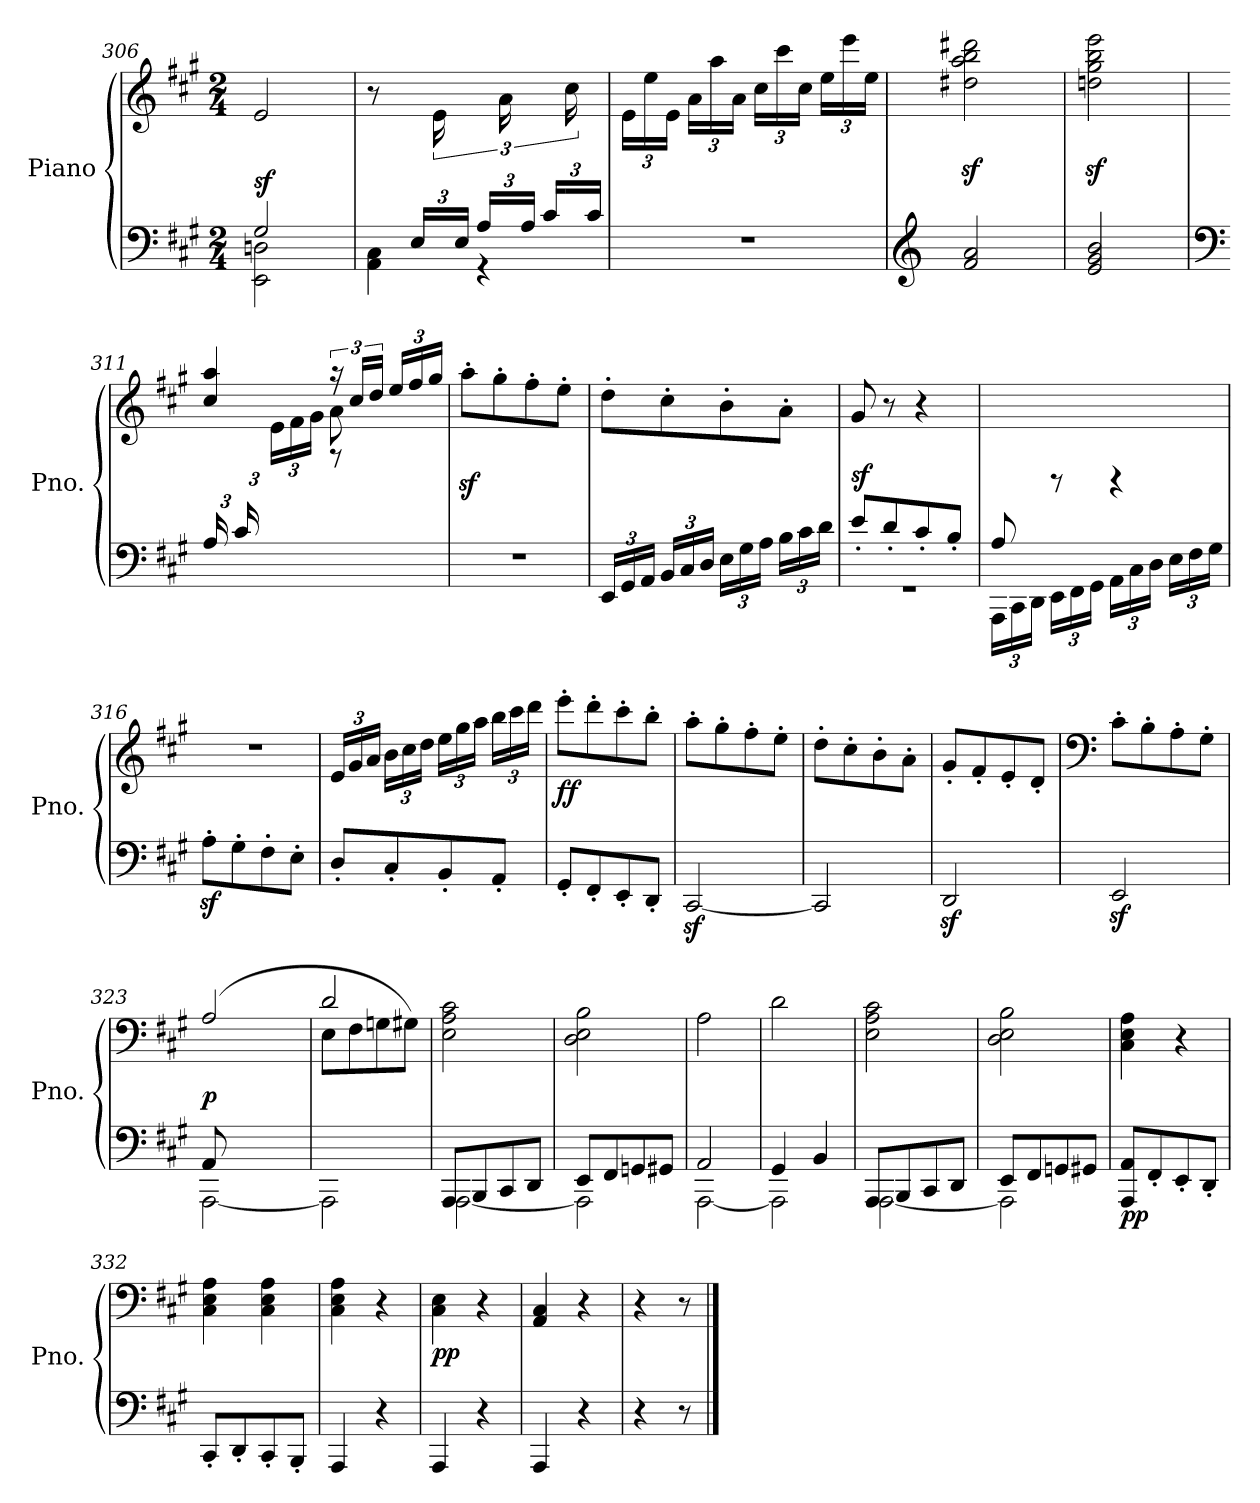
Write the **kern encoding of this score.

**kern	**kern	**dynam
*part1	*part1	*part1
*staff2	*staff1	*staff1/2
*I"Piano	*	*
*I'Pno.	*	*
*clefF4	*clefG2	*
*k[f#c#g#]	*k[f#c#g#]	*
*A:	*A:	*
*M2/4	*M2/4	*
=306	=306	=306
*^	*	*
!	!	!	!LO:DY:a=2
2G#/	2EE\ 2Dn\	2e/	sf
=307	=307	=307	=307
8ryy	4AA\ 4C#\	8r	.
*Xbrackettup	*	*	*
24E/LL	.	24ryy	.
*	*	*Xbrackettup	*
24ryy	.	24e\	.
24E/JJ	.	12ryy	.
24A/LL	4rGG	.	.
24ryy	.	24a\	.
24A/JJ	.	12ryy	.
24c#/LL	.	.	.
24ryy	.	24cc#\	.
24c#/JJ	.	24ryy	.
*v	*v	*	*
=308	=308	=308
2r	24e\LL	.
.	24ee\	.
.	24e\JJ	.
.	24a\LL	.
.	24aa\	.
.	24a\JJ	.
.	24cc#\LL	.
.	24ccc#\	.
.	24cc#\JJ	.
.	24ee\LL	.
.	24eee\	.
.	24ee\JJ	.
=309	=309	=309
*clefG2	*	*
2f#/ 2a/	2dd#X\z< 2aa\z< 2bb\z< 2ddd#X\z<	.
=310	=310	=310
2e/ 2g#/ 2b/	2ddn\z< 2gg#\z< 2bb\z< 2eee\z<	.
=311	=311	=311
*clefF4	*	*
*	*^	*
24A/LL	4cc#/ 4aa/	12ryy	.
24c#/	.	.	.
24%7ryy	.	24d\JJ	.
.	.	24e\LL	.
.	.	24f#\	.
.	.	24g#\JJ	.
*	*brackettup	*	*
.	24raa	8a\	.
.	24cc#/LL	.	.
.	24dd/JJ	.	.
*	*Xbrackettup	*	*
8rccc	24ee/LL	8ryy	.
.	24ff#/	.	.
.	24gg#/JJ	.	.
*	*v	*v	*
=312	=312	=312
2r	8aaz<'\L	.
.	8gg#'\	.
.	8ff#'\	.
.	8ee'\J	.
=313	=313	=313
24EE/LL	8dd'\L	.
24GG#/	.	.
24AA/JJ	.	.
24BB/LL	8cc#'\	.
24C#/	.	.
24D/JJ	.	.
24E\LL	8b'\	.
24G#\	.	.
24A\JJ	.	.
24B\LL	8a'\J	.
24c#\	.	.
24d\JJ	.	.
=314	=314	=314
*^	*	*
!	!	!	!LO:DY:a=2
2rGG	8e'/L	8g#/	sf
.	8d'/	8r	.
.	8c#'/	4r	.
.	8B'/J	.	.
=315	=315	=315	=315
8A/	24AAA\LL	8ryy	.
.	24CC#\	.	.
.	24DD\JJ	.	.
4.ryy	24EE\LL	8rBB	.
.	24FF#\	.	.
.	24GG#\JJ	.	.
.	24AA\LL	4rBB	.
.	24C#\	.	.
.	24D\JJ	.	.
.	24E\LL	.	.
.	24F#\	.	.
.	24G#\JJ	.	.
*v	*v	*	*
=316	=316	=316
8Az>'\L	2r	.
8G#'\	.	.
8F#'\	.	.
8E'\J	.	.
=317	=317	=317
8D'/L	24e/LL	.
.	24g#/	.
.	24a/JJ	.
8C#'/	24b\LL	.
.	24cc#\	.
.	24dd\JJ	.
8BB'/	24ee\LL	.
.	24gg#\	.
.	24aa\JJ	.
8AA'/J	24bb\LL	.
.	24ccc#\	.
.	24ddd\JJ	.
=318	=318	=318
!	!	!LO:DY:b
8GG#'/L	8eee'\L	ff
8FF#'/	8ddd'\	.
8EE'/	8ccc#'\	.
8DD'/J	8bb'\J	.
=319	=319	=319
[2CC#z</	8aa'\L	.
.	8gg#'\	.
.	8ff#'\	.
.	8ee'\J	.
=320	=320	=320
2CC#/]	8dd'\L	.
.	8cc#'\	.
.	8b'\	.
.	8a'\J	.
=321	=321	=321
2DDz</	8g#'/L	.
.	8f#'/	.
.	8e'/	.
.	8d'/J	.
=322	=322	=322
*	*clefF4	*
2EEz</	8c#'\L	.
.	8B'\	.
.	8A'\	.
.	8G#'\J	.
=323	=323	=323
*^	*^	*
!	!	!	!	!LO:DY:b
(>8AA/L	[2AAA\	(>2A/	8ryy	p
4.ryy	.	.	8BB\	.
.	.	.	8C#\	.
.	.	.	8D\J	.
*v	*v	*	*	*
=324	=324	=324	=324
2AAA\]	2d/	8E\L	.
.	.	8F#\	.
.	.	8Gn\	.
.	.	8G#X\J)	.
*	*v	*v	*
=325	=325	=325
*^	*	*
8AAA/L	[2AAA\	2E\ 2A\ 2c#\	.
8BBB/	.	.	.
8CC#/	.	.	.
8DD/J	.	.	.
=326	=326	=326	=326
8EE/L	2AAA\]	2D\ 2E\ 2B\	.
8FF#/	.	.	.
8GGn/	.	.	.
8GG#X/J	.	.	.
=327	=327	=327	=327
2AA/	[2AAA\	2A\	.
=328	=328	=328	=328
4GG#/	2AAA\]	2d\	.
4BB/	.	.	.
=329	=329	=329	=329
8AAA/L	[2AAA\	2E\ 2A\ 2c#\	.
8BBB/	.	.	.
8CC#/	.	.	.
8DD/J	.	.	.
=330	=330	=330	=330
8EE/L	2AAA\]	2D\ 2E\ 2B\	.
8FF#/	.	.	.
8GGn/	.	.	.
8GG#X/J	.	.	.
*v	*v	*	*
=331	=331	=331
!	!	!LO:DY:b=2
8AAA/ 8AA/L	4C#\ 4E\ 4A\)	pp
8FF#'/	.	.
8EE'/	4r	.
8DD'/J	.	.
=332	=332	=332
8CC#'/L	4C#\ 4E\ 4A\	.
8DD'/	.	.
8CC#'/	4C#\ 4E\ 4A\	.
8BBB'/J	.	.
=333	=333	=333
4AAA/	4C#\ 4E\ 4A\	.
4r	4r	.
=334	=334	=334
!	!	!LO:DY:b
4AAA/	4C#\ 4E\	pp
4r	4r	.
=335	=335	=335
4AAA/	4AA/ 4C#/	.
4r	4r	.
=336	=336	=336
*	*MM66	*
4r	4r	.
8r	8r	.
==	==	==
*-	*-	*-
